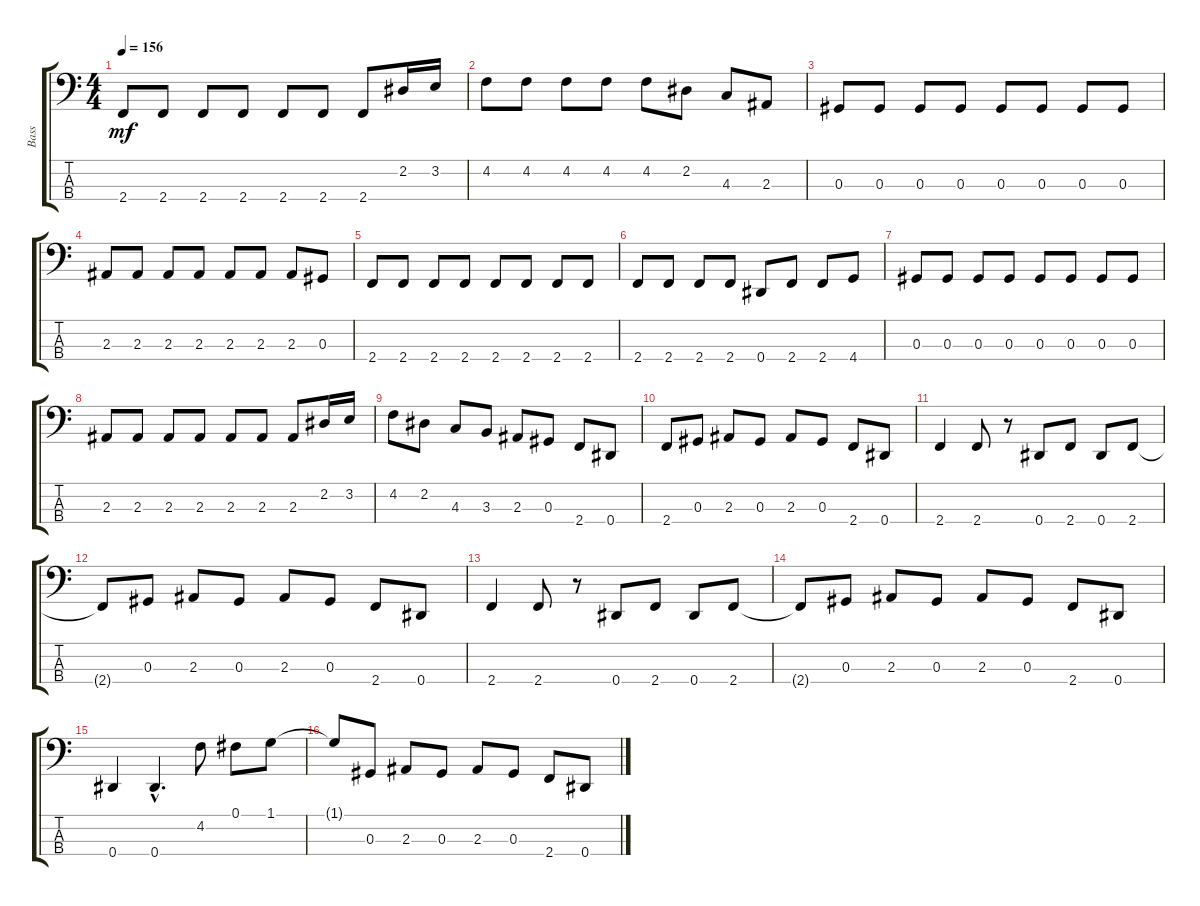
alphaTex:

\track ("Bass" "Bass") {instrument electricbasspick}
\staff {score tabs}
\tuning (Gb2 Db2 Ab1 Eb1) {hide}
\ts (4 4)
\tempo 156
\clef f4
\ks c
2.4.8{dy mf} 2.4.8 2.4.8 2.4.8 2.4.8 2.4.8 2.4.8 2.2.16 3.2.16 |
4.2.8 4.2.8 4.2.8 4.2.8 4.2.8 2.2.8 4.3.8 2.3.8 |
0.3.8 0.3.8 0.3.8 0.3.8 0.3.8 0.3.8 0.3.8 0.3.8 |
2.3.8 2.3.8 2.3.8 2.3.8 2.3.8 2.3.8 2.3.8 0.3.8 |
2.4.8 2.4.8 2.4.8 2.4.8 2.4.8 2.4.8 2.4.8 2.4.8 |
2.4.8 2.4.8 2.4.8 2.4.8 0.4.8 2.4.8 2.4.8 4.4.8 |
0.3.8 0.3.8 0.3.8 0.3.8 0.3.8 0.3.8 0.3.8 0.3.8 |
2.3.8 2.3.8 2.3.8 2.3.8 2.3.8 2.3.8 2.3.8 2.2.16 3.2.16 |
4.2.8 2.2.8 4.3.8 3.3.8 2.3.8 0.3.8 2.4.8 0.4.8 |
2.4.8 0.3.8 2.3.8 0.3.8 2.3.8 0.3.8 2.4.8 0.4.8 |
2.4.4 2.4.8 r.8 0.4.8 2.4.8 0.4.8 2.4.8 |
2.4{t}.8 0.3.8 2.3.8 0.3.8 2.3.8 0.3.8 2.4.8 0.4.8 |
2.4.4 2.4.8 r.8 0.4.8 2.4.8 0.4.8 2.4.8 |
2.4{t}.8 0.3.8 2.3.8 0.3.8 2.3.8 0.3.8 2.4.8 0.4.8 |
0.4.4 0.4{hac}.4{d} 4.2.8 0.1.8 1.1.8 |
1.1{t}.8 0.3.8 2.3.8 0.3.8 2.3.8 0.3.8 2.4.8 0.4.8
